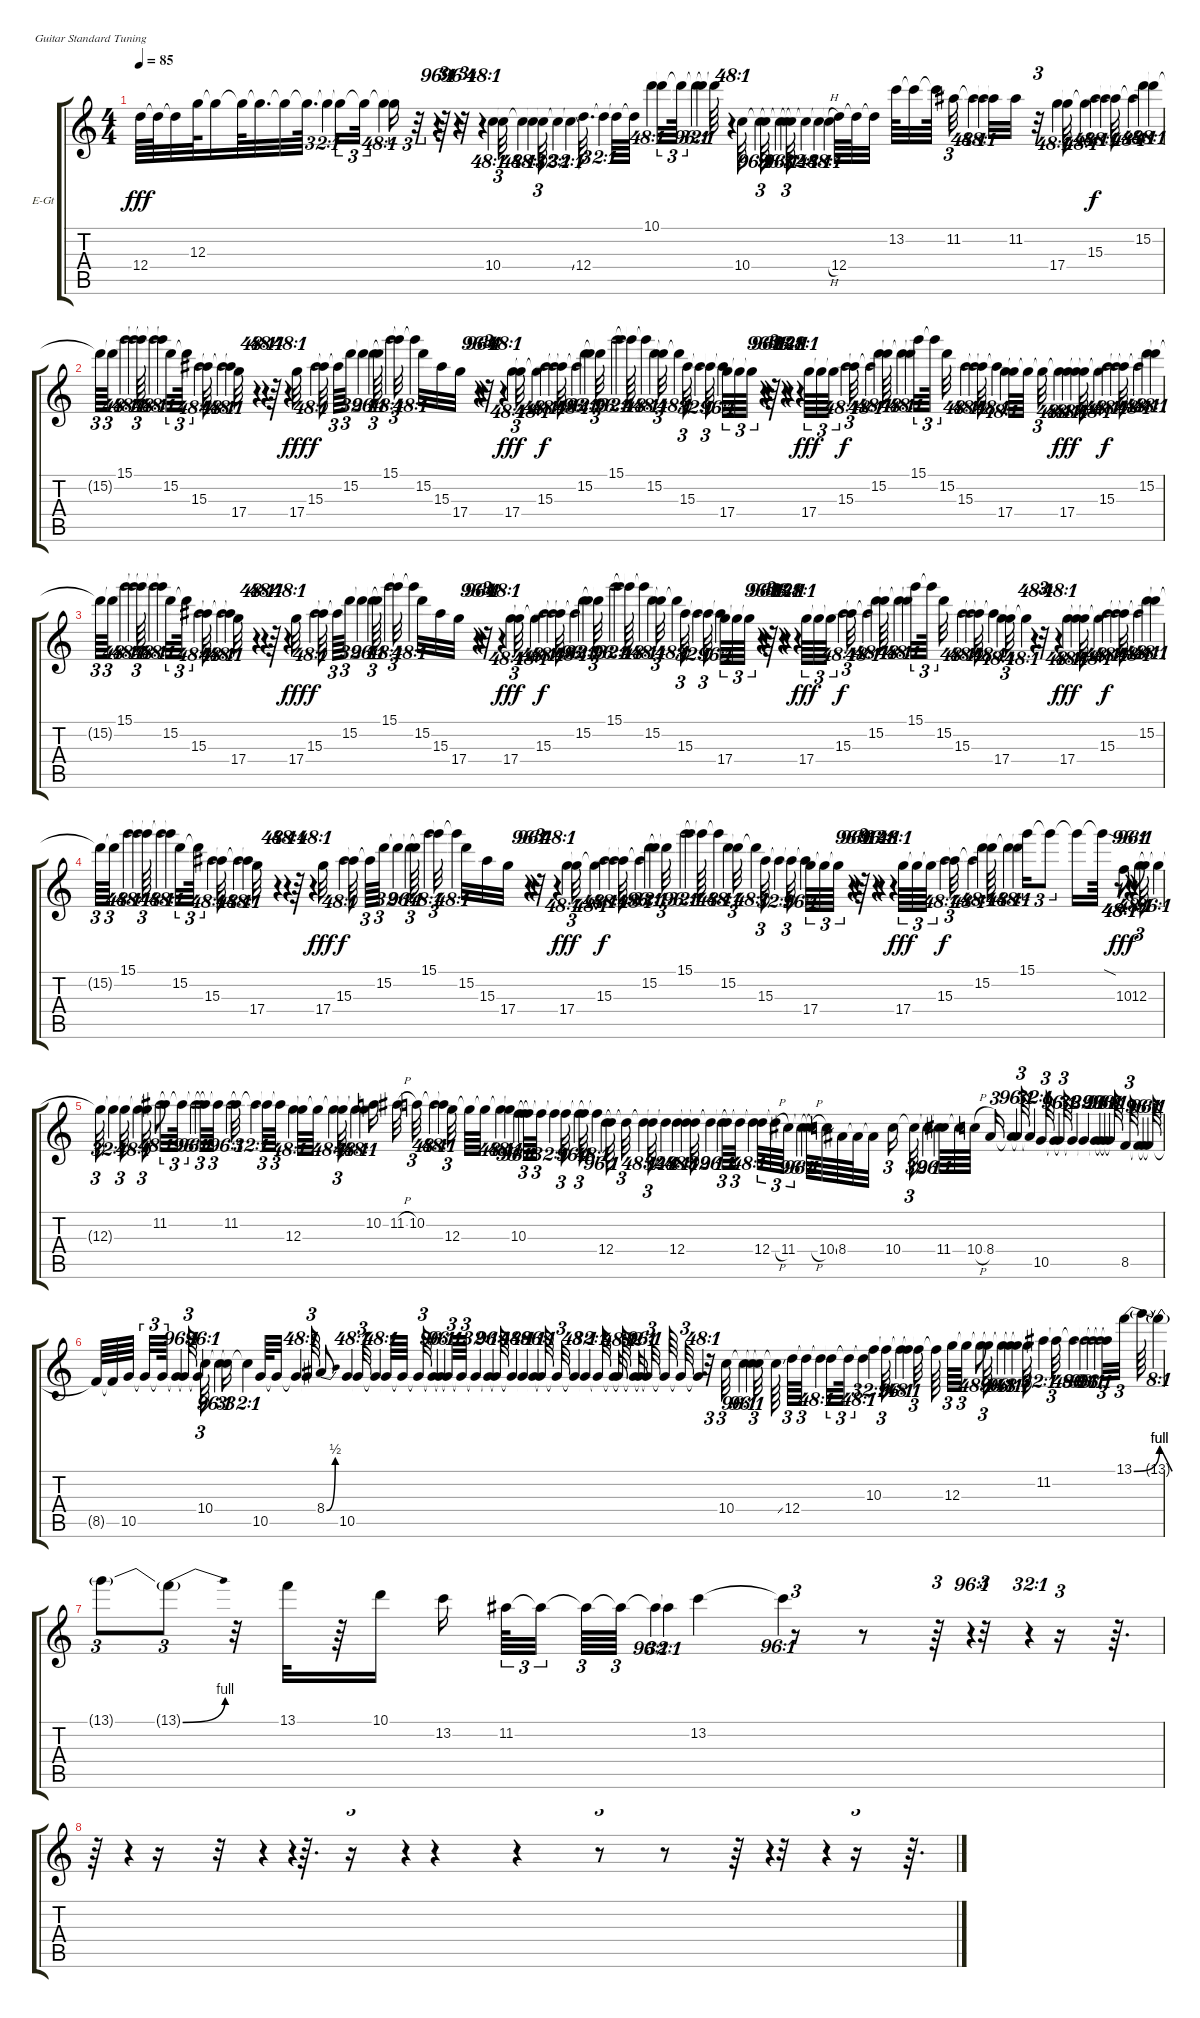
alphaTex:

\bracketExtendMode groupsimilarinstruments
\firstSystemTrackNameOrientation horizontal
\otherSystemsTrackNameOrientation horizontal
\track ("Guitar" "E-Gt") {instrument distortionguitar}
\staff {score tabs}
\tuning (E4 B3 G3 D3 A2 E2)
\ts (4 4)
\tempo 85
\clef g2
\ks c
12.4.64{dy fff} 12.4{t}.64 12.4{t}.32 12.3.64 12.3{t}.16 12.3{t}.64 12.3{t}.32{d} 12.3{t}.32 12.3{t}.64{d} 12.3{t}.4{tu (32 1)} 12.3{t}.16{tu (3 2)} 12.3{t}.32{tu (3 2)} 12.3{t}.4{tu (48 1)} 12.3{t}.16{tu (3 2)} r.32{tu (3 2)} r.4{tu (96 1)} r.64{tu (3 2)} r.4{tu (96 1)} r.32{tu (3 2)} r.4{tu (48 1)} 10.4.4{tu (48 1)} 10.4{t}.32{tu (3 2)} 10.4{t}.4{tu (48 1)} 10.4{t}.4{tu (48 1)} 10.4{t}.64{tu (3 2)} 10.4{t}.4{tu (32 1)} 10.4{ss t}.4{tu (32 1)} 12.4.64{d} 12.4{t}.4{tu (32 1)} 12.4{t}.64 12.4{t}.64 10.1.4{tu (48 1)} 10.1{t}.32{tu (3 2)} 10.1{t}.64{tu (3 2)} 10.1{t}.4{tu (96 1)} 10.1{t}.4{tu (32 1)} 10.1{t}.64 r.4{tu (48 1)} 10.4.64 10.4{t}.4{tu (96 1)} 10.4{t}.64{tu (3 2)} 10.4{t}.4{tu (96 1)} 10.4{t}.4{tu (96 1)} 10.4{t}.64{tu (3 2)} 10.4{t}.4{tu (32 1)} 10.4{t}.4{tu (48 1)} 10.4{h t}.4{tu (48 1)} 12.4.64 12.4{t}.64 12.4{t}.32 13.2.64 13.2{t}.32 13.2{t}.64 11.2.32{tu (3 2)} 11.2{t}.4{tu (48 1)} 11.2{t}.4{tu (48 1)} 11.2{t}.32 11.2.32 r.32{tu (3 2)} 17.4.4{tu (48 1)} 17.4{t}.64 17.4{t}.4{tu (48 1)} 15.3.4{tu (48 1) dy f} 15.3{t}.4{tu (48 1)} 15.3{t}.64 15.3{t}.4{tu (48 1)} 15.2.4{tu (48 1)} 15.2{t}.4{tu (48 1)} |
15.2{t}.64{tu (3 2)} 15.2{t}.64{tu (3 2)} 15.1.4{tu (48 1)} 15.1{t}.4{tu (48 1)} 15.1{t}.64{tu (3 2)} 15.1{t}.4{tu (48 1)} 15.1{t}.4{tu (48 1)} 15.2.32{tu (3 2)} 15.2{t}.64{tu (3 2)} 15.3.4{tu (48 1)} 15.3{t}.64 15.3{t}.4{tu (48 1)} 15.3{t}.4{tu (48 1)} 17.4.32 r.4{tu (48 1)} r.4{tu (48 1)} r.64 r.4{tu (48 1)} 17.4.32{dy fff} 15.3.4{tu (48 1) dy f} 15.3{t}.64 15.3{t}.64{tu (3 2)} 15.2.64{tu (3 2)} 15.2{t}.4{tu (32 1)} 15.2{t}.4{tu (96 1)} 15.2{t}.64{tu (3 2)} 15.1.4{tu (48 1)} 15.1{t}.32{tu (3 2)} 15.1{t}.4{tu (48 1)} 15.2.32 15.3.32 17.4.32 r.4{tu (96 1)} r.4{tu (96 1)} r.32{tu (3 2)} r.4{tu (48 1)} 17.4.4{tu (48 1) dy fff} 17.4{t}.32{tu (3 2)} 17.4{t}.4{tu (48 1)} 15.3.4{tu (48 1) dy f} 15.3{t}.4{tu (48 1)} 15.3{t}.64 15.3{t}.4{tu (48 1)} 15.2.4{tu (96 1)} 15.2{t}.4{tu (32 1)} 15.2{t}.32{tu (3 2)} 15.1.4{tu (96 1)} 15.1{t}.4{tu (32 1)} 15.1{t}.64 15.1{t}.4{tu (48 1)} 15.2.4{tu (48 1)} 15.2{t}.32{tu (3 2)} 15.2{t}.4{tu (48 1)} 15.3.64{tu (3 2)} 15.3{t}.4{tu (32 1)} 15.3{t}.64{tu (3 2)} 15.3{t}.4{tu (96 1)} 17.4.64{tu (3 2)} 17.4{t}.64{tu (3 2)} 17.4{t}.64{tu (3 2)} r.4{tu (96 1)} r.4{tu (96 1)} r.64{tu (3 2)} r.4{tu (96 1)} r.4{tu (32 1)} r.4{tu (48 1)} 17.4.64{tu (3 2) dy fff} 17.4{t}.64{tu (3 2)} 17.4{t}.64{tu (3 2)} 15.3.4{tu (48 1) dy f} 15.3{t}.32{tu (3 2)} 15.3{t}.4{tu (48 1)} 15.2.4{tu (48 1)} 15.2{t}.64 15.2{t}.4{tu (48 1)} 15.2{t}.4{tu (48 1)} 15.1.32{tu (3 2)} 15.1{t}.64{tu (3 2)} 15.2.32 15.3.4{tu (48 1)} 15.3{t}.4{tu (48 1)} 15.3{t}.64 15.3{t}.4{tu (48 1)} 17.4.4{tu (48 1)} 17.4{t}.64 17.4{t}.64 17.4{t}.32{tu (3 2)} 17.4{t}.4{tu (48 1)} 17.4.4{tu (48 1) dy fff} 17.4{t}.4{tu (48 1)} 17.4{t}.64 17.4{t}.4{tu (48 1)} 15.3.4{tu (48 1) dy f} 15.3{t}.4{tu (48 1)} 15.3{t}.64 15.3{t}.4{tu (48 1)} 15.2.4{tu (48 1)} 15.2{t}.4{tu (48 1)} |
15.2{t}.64{tu (3 2)} 15.2{t}.64{tu (3 2)} 15.1.4{tu (48 1)} 15.1{t}.4{tu (48 1)} 15.1{t}.64{tu (3 2)} 15.1{t}.4{tu (48 1)} 15.1{t}.4{tu (48 1)} 15.2.32{tu (3 2)} 15.2{t}.64{tu (3 2)} 15.3.4{tu (48 1)} 15.3{t}.64 15.3{t}.4{tu (48 1)} 15.3{t}.4{tu (48 1)} 17.4.32 r.4{tu (48 1)} r.4{tu (48 1)} r.64 r.4{tu (48 1)} 17.4.32{dy fff} 15.3.4{tu (48 1) dy f} 15.3{t}.64 15.3{t}.64{tu (3 2)} 15.2.64{tu (3 2)} 15.2{t}.4{tu (32 1)} 15.2{t}.4{tu (96 1)} 15.2{t}.64{tu (3 2)} 15.1.4{tu (48 1)} 15.1{t}.32{tu (3 2)} 15.1{t}.4{tu (48 1)} 15.2.32 15.3.32 17.4.32 r.4{tu (96 1)} r.4{tu (96 1)} r.32{tu (3 2)} r.4{tu (48 1)} 17.4.4{tu (48 1) dy fff} 17.4{t}.32{tu (3 2)} 17.4{t}.4{tu (48 1)} 15.3.4{tu (48 1) dy f} 15.3{t}.4{tu (48 1)} 15.3{t}.64 15.3{t}.4{tu (48 1)} 15.2.4{tu (96 1)} 15.2{t}.4{tu (32 1)} 15.2{t}.32{tu (3 2)} 15.1.4{tu (96 1)} 15.1{t}.4{tu (32 1)} 15.1{t}.64 15.1{t}.4{tu (48 1)} 15.2.4{tu (48 1)} 15.2{t}.32{tu (3 2)} 15.2{t}.4{tu (48 1)} 15.3.64{tu (3 2)} 15.3{t}.4{tu (32 1)} 15.3{t}.64{tu (3 2)} 15.3{t}.4{tu (96 1)} 17.4.64{tu (3 2)} 17.4{t}.64{tu (3 2)} 17.4{t}.64{tu (3 2)} r.4{tu (96 1)} r.4{tu (96 1)} r.64{tu (3 2)} r.4{tu (96 1)} r.4{tu (32 1)} r.4{tu (48 1)} 17.4.64{tu (3 2) dy fff} 17.4{t}.64{tu (3 2)} 17.4{t}.64{tu (3 2)} 15.3.4{tu (48 1) dy f} 15.3{t}.32{tu (3 2)} 15.3{t}.4{tu (48 1)} 15.2.4{tu (48 1)} 15.2{t}.64 15.2{t}.4{tu (48 1)} 15.2{t}.4{tu (48 1)} 15.1.32{tu (3 2)} 15.1{t}.64{tu (3 2)} 15.2.32 15.3.4{tu (48 1)} 15.3{t}.4{tu (48 1)} 15.3{t}.64 15.3{t}.4{tu (48 1)} 17.4.4{tu (48 1)} 17.4{t}.32{tu (3 2)} 17.4{t}.4{tu (48 1)} r.4{tu (48 1)} r.32{tu (3 2)} r.4{tu (48 1)} 17.4.4{tu (48 1) dy fff} 17.4{t}.4{tu (48 1)} 17.4{t}.64 17.4{t}.4{tu (48 1)} 15.3.4{tu (48 1) dy f} 15.3{t}.4{tu (48 1)} 15.3{t}.64 15.3{t}.4{tu (48 1)} 15.2.4{tu (48 1)} 15.2{t}.4{tu (48 1)} |
15.2{t}.64{tu (3 2)} 15.2{t}.64{tu (3 2)} 15.1.4{tu (48 1)} 15.1{t}.4{tu (48 1)} 15.1{t}.64{tu (3 2)} 15.1{t}.4{tu (48 1)} 15.1{t}.4{tu (48 1)} 15.2.32{tu (3 2)} 15.2{t}.64{tu (3 2)} 15.3.4{tu (48 1)} 15.3{t}.64 15.3{t}.4{tu (48 1)} 15.3{t}.4{tu (48 1)} 17.4.32 r.4{tu (48 1)} r.4{tu (48 1)} r.64 r.4{tu (48 1)} 17.4.32{dy fff} 15.3.4{tu (48 1) dy f} 15.3{t}.64 15.3{t}.64{tu (3 2)} 15.2.64{tu (3 2)} 15.2{t}.4{tu (32 1)} 15.2{t}.4{tu (96 1)} 15.2{t}.64{tu (3 2)} 15.1.4{tu (48 1)} 15.1{t}.32{tu (3 2)} 15.1{t}.4{tu (48 1)} 15.2.32 15.3.32 17.4.32 r.4{tu (96 1)} r.4{tu (96 1)} r.32{tu (3 2)} r.4{tu (48 1)} 17.4.4{tu (48 1) dy fff} 17.4{t}.32{tu (3 2)} 17.4{t}.4{tu (48 1)} 15.3.4{tu (48 1) dy f} 15.3{t}.4{tu (48 1)} 15.3{t}.64 15.3{t}.4{tu (48 1)} 15.2.4{tu (96 1)} 15.2{t}.4{tu (32 1)} 15.2{t}.32{tu (3 2)} 15.1.4{tu (96 1)} 15.1{t}.4{tu (32 1)} 15.1{t}.64 15.1{t}.4{tu (48 1)} 15.2.4{tu (48 1)} 15.2{t}.32{tu (3 2)} 15.2{t}.4{tu (48 1)} 15.3.64{tu (3 2)} 15.3{t}.4{tu (32 1)} 15.3{t}.64{tu (3 2)} 15.3{t}.4{tu (96 1)} 17.4.64{tu (3 2)} 17.4{t}.64{tu (3 2)} 17.4{t}.64{tu (3 2)} r.4{tu (96 1)} r.4{tu (96 1)} r.64{tu (3 2)} r.4{tu (96 1)} r.4{tu (32 1)} r.4{tu (48 1)} 17.4.64{tu (3 2) dy fff} 17.4{t}.64{tu (3 2)} 17.4{t}.64{tu (3 2)} 15.3.4{tu (48 1) dy f} 15.3{t}.32{tu (3 2)} 15.3{t}.4{tu (48 1)} 15.2.4{tu (48 1)} 15.2{t}.64 15.2{t}.4{tu (48 1)} 15.2{t}.4{tu (48 1)} 15.1.16{tu (3 2)} 15.1{t}.8{tu (3 2)} 15.1{t}.16 15.1{sod t}.64 r.8{tu (48 1)} 10.3.8{tu (48 1) dy fff} r.4{tu (96 1)} r.4{tu (96 1)} 12.3.8{tu (48 1)} 12.3{t}.64{tu (3 2)} 12.3{t}.4{tu (96 1)} |
12.3{t}.64{tu (3 2)} 12.3{t}.4{tu (32 1)} 12.3{t}.64{tu (3 2)} 12.3{t}.4{tu (48 1)} 12.3{t}.64{tu (3 2)} 11.2.8{tu (48 1)} 11.2{t}.32{tu (3 2)} 11.2{t}.64{tu (3 2)} 11.2{t}.4{tu (96 1)} 11.2{t}.4{tu (96 1)} 11.2{t}.64{tu (3 2)} 11.2{t}.64{tu (3 2)} 11.2.4{tu (96 1)} 11.2{t}.32 11.2{t}.4{tu (32 1)} 11.2{t}.64{tu (3 2)} 11.2{t}.64{tu (3 2)} 12.3.4{tu (48 1)} 12.3{t}.64 12.3{t}.64 12.3{t}.4{tu (48 1)} 12.3{t}.64{tu (3 2)} 12.3{t}.4{tu (48 1)} 12.3{t}.4{tu (48 1)} 10.2.16 11.2{h}.32 10.2.32{tu (3 2)} 10.2{t}.4{tu (48 1)} 10.2{t}.4{tu (48 1)} 12.3.32{tu (3 2)} 12.3{t}.64 12.3{t}.64 12.3{t}.4{tu (48 1)} 12.3{t}.4{tu (48 1)} 10.3.4{tu (96 1)} 10.3{t}.4{tu (96 1)} 10.3{t}.64{tu (3 2)} 10.3{t}.64{tu (3 2)} 10.3{t}.4{tu (32 1)} 10.3{t}.64{tu (3 2)} 10.3{t}.4{tu (96 1)} 10.3{t}.64{tu (3 2)} 10.3{t}.4{tu (48 1)} 12.4.4{tu (96 1)} 12.4{t}.64 12.4{t}.32{tu (3 2)} 12.4{t}.4{tu (48 1)} 12.4{t}.64{tu (3 2)} 12.4{t}.4{tu (32 1)} 12.4.4{tu (48 1)} 12.4{t}.4{tu (48 1)} 12.4{t}.64 12.4{t}.4{tu (32 1)} 12.4{t}.4{tu (96 1)} 12.4{t}.64{tu (3 2)} 12.4{t}.64{tu (3 2)} 12.4{t}.4{tu (48 1)} 12.4.64{tu (3 2)} 12.4{h t}.64{tu (3 2)} 11.4.64{tu (3 2)} 11.4{t}.4{tu (96 1)} 11.4{t}.4{tu (96 1)} 11.4{h t}.64 10.4{ss}.64 8.4.64 8.4{t}.64 8.4{t}.32 10.4.16{tu (3 2)} 10.4{t}.64{tu (3 2)} 10.4{t}.4{tu (32 1)} 10.4{t}.4{tu (96 1)} 11.4.64 11.4{t}.64 10.4{h}.64 8.4.16{tu (3 2)} 8.4{t}.4{tu (96 1)} 8.4{t}.64{tu (3 2)} 8.4{t}.4{tu (32 1)} 10.5.64{tu (3 2)} 10.5{t}.4{tu (96 1)} 10.5{t}.64{tu (3 2)} 10.5{t}.4{tu (32 1)} 10.5{t}.4{tu (32 1)} 10.5{t}.4{tu (96 1)} 10.5{t}.4{tu (96 1)} 10.5{t}.4{tu (96 1)} 10.5{t}.64 8.5.64{tu (3 2)} 8.5{t}.4{tu (96 1)} 8.5{t}.4{tu (96 1)} 8.5{t}.64 |
8.5{t}.64 8.5{t}.64 10.5.64 10.5{t}.32{tu (3 2)} 10.5{t}.64{tu (3 2)} 10.5{t}.4{tu (96 1)} 10.5{t}.64{tu (3 2)} 10.5{t}.4{tu (96 1)} 10.4.64{tu (3 2)} 10.4{t}.4{tu (96 1)} 10.4{t}.16{tu (3 2)} 10.4{t}.4{tu (32 1)} 10.5.64 10.5{t}.32 10.5{t}.4{tu (48 1)} 10.5{t}.64{tu (3 2)} 8.4{be (bend 0 0 21 2)}.8 10.5.4{tu (48 1)} 10.5{t}.32{tu (3 2)} 10.5{t}.4{tu (48 1)} 10.5{t}.64 10.5{t}.64 10.5{t}.64{tu (3 2)} 10.5{t}.4{tu (96 1)} 10.5{t}.4{tu (96 1)} 10.5{t}.64{tu (3 2)} 10.5{t}.64{tu (3 2)} 10.5{t}.4{tu (32 1)} 10.5{t}.4{tu (96 1)} 10.5{t}.64 10.5{t}.4{tu (48 1)} 10.5{t}.4{tu (48 1)} 10.5{t}.4{tu (96 1)} 10.5{t}.64 10.5{t}.32{tu (3 2)} 10.5{t}.4{tu (48 1)} 10.5{t}.4{tu (32 1)} 10.5{t}.64 10.5{t}.16{tu (48 1)} 10.5{t}.64 10.5{t}.16{tu (32 1)} 10.5{t}.4{tu (96 1)} 10.5{t}.32{tu (3 2)} 10.5{t}.64 10.5{t}.32{tu (3 2)} 10.5{t}.4{tu (48 1)} r.32{tu (3 2)} 10.4.32{tu (3 2)} 10.4{t}.4{tu (96 1)} 10.4{t}.4{tu (96 1)} 10.4{t}.32{tu (3 2)} 10.4{ss t}.64 12.4.64{tu (3 2)} 12.4{t}.64{tu (3 2)} 12.4{t}.4{tu (48 1)} 12.4{t}.32{tu (3 2)} 12.4{t}.64{tu (3 2)} 12.4{t}.4{tu (48 1)} 10.3.4{tu (32 1)} 10.3{t}.64{tu (3 2)} 10.3{t}.4{tu (96 1)} 10.3{t}.4{tu (48 1)} 10.3{t}.32{tu (3 2)} 10.3{t}.64 12.3.64{tu (3 2)} 12.3{t}.64{tu (3 2)} 12.3{t}.8{tu (48 1)} 12.3{t}.64{tu (3 2)} 12.3{t}.4{tu (96 1)} 12.3{t}.4{tu (96 1)} 12.3{t}.4{tu (48 1)} 12.3{t}.64 11.2.4{tu (32 1)} 11.2{t}.32{tu (3 2)} 11.2{t}.4{tu (48 1)} 11.2{t}.4{tu (96 1)} 11.2{t}.4{tu (96 1)} 11.2{t}.4{tu (96 1)} 11.2{t}.32{tu (3 2)} 13.1{be (bend 0 0 15 4)}.32{tu (3 2)} 13.1{t}.64 13.1{be (bend 0 0 15 4) t}.4{tu (128 1)} |
13.1{t}.8{tu (3 2)} 13.1{be (bend 0 0 15 4) t}.8{tu (3 2)} r.32 13.1.32 r.64 10.1.16 13.2.16 11.2.64{tu (3 2)} 11.2{t}.32{tu (3 2)} 11.2{t}.64{tu (3 2)} 11.2{t}.64{tu (3 2)} 11.2{t}.4{tu (96 1)} 11.2{t}.4{tu (32 1)} 13.2.4 13.2{t}.4{tu (96 1)} r.8{tu (3 2)} r.8 r.64{tu (3 2)} r.4{tu (96 1)} r.32{tu (3 2)} r.4{tu (32 1)} r.16{tu (3 2)} r.64{d} |
r.64{tu (3 2)} r.4{tu (32 1)} r.16 r.32{tu (3 2)} r.4{tu (32 1)} r.4{tu (96 1)} r.64{d} r.16{tu (3 2)} r.4{tu (32 1)} r.4 r.4 r.8{tu (3 2)} r.8 r.64{tu (3 2)} r.4{tu (96 1)} r.32{tu (3 2)} r.4{tu (32 1)} r.16{tu (3 2)} r.64{d}
